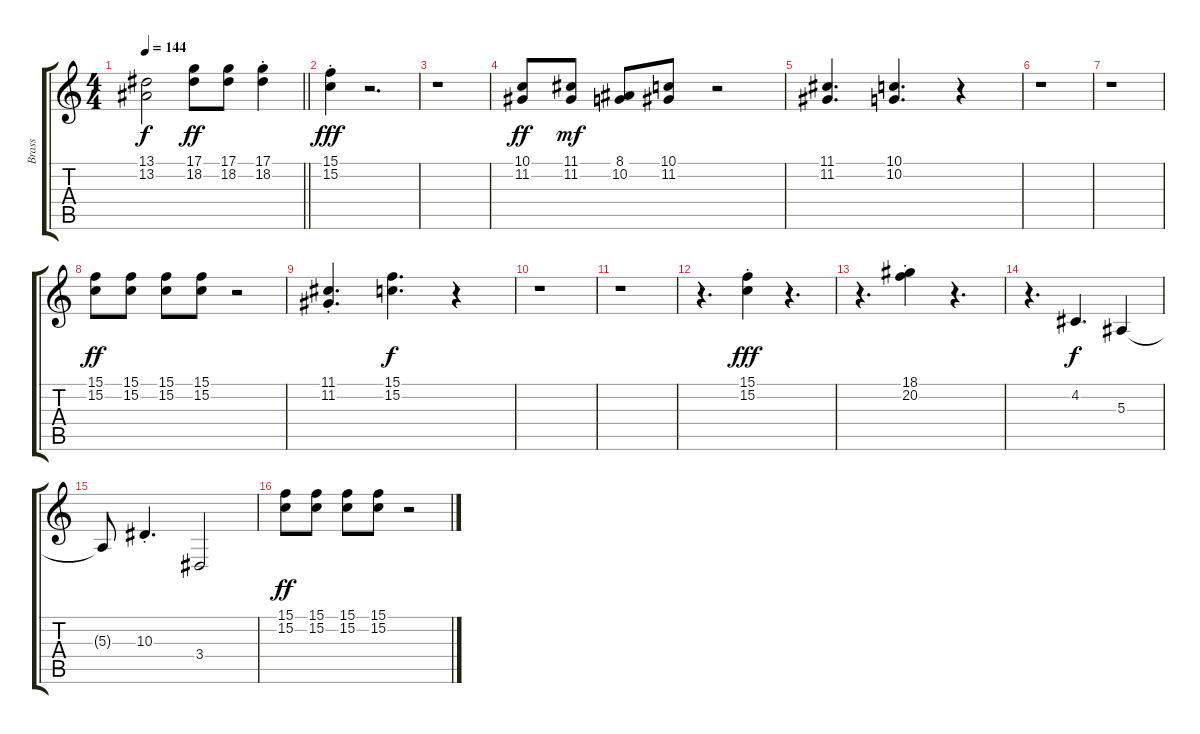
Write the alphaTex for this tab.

\track ("Brass" "Brass") {instrument trumpet}
\staff {score tabs}
\tuning (D4 A3 F3 C3 G2 D2) {hide}
\ts (4 4)
\tempo 144
\clef g2
\barLineRight lightlight
\ks c
(13.1{t} 13.2{t}).2{dy f} (17.1 18.2).8{dy ff} (17.1 18.2).8 (17.1{st} 18.2{st}).4 |
(15.1{st} 15.2{st}).4{dy fff} r.2{d} |
r.1 |
(10.1 11.2).8{dy ff} (11.1 11.2).8{dy mf} (8.1 10.2).8 (10.1 11.2).8 r.2 |
(11.1 11.2).4{d} (10.1 10.2).4{d} r.4 |
r.1 |
r.1 |
(15.1 15.2).8{dy ff} (15.1 15.2).8 (15.1 15.2).8 (15.1 15.2).8 r.2 |
(11.1{st} 11.2{st}).4{d} (15.1 15.2).4{d dy f} r.4 |
r.1 |
r.1 |
r.4{d} (15.1{st} 15.2{st}).4{dy fff} r.4{d} |
r.4{d} (18.1{st} 20.2{st}).4 r.4{d} |
r.4{d} 4.2.4{d dy f} 5.3.4 |
5.3{t}.8 10.3{st}.4{d} 3.4.2 |
(15.1 15.2).8{dy ff} (15.1 15.2).8 (15.1 15.2).8 (15.1 15.2).8 r.2
